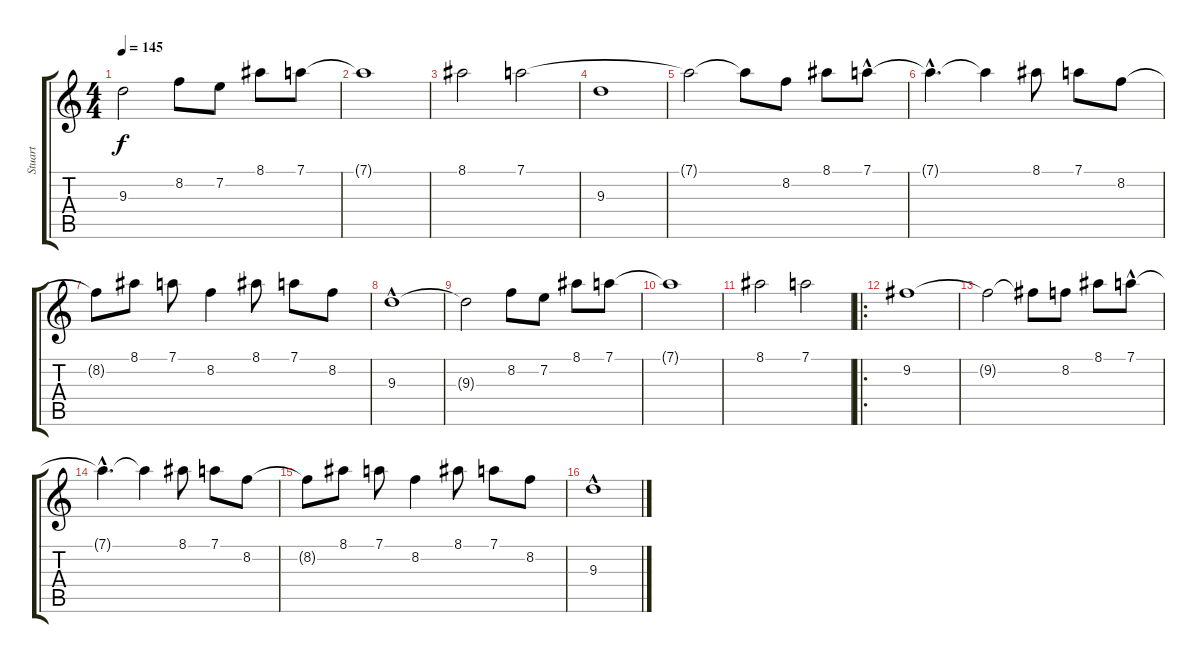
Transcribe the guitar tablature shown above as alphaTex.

\track ("Stuart" "Stuart") {instrument distortionguitar}
\staff {score tabs}
\tuning (D4 A3 F3 C3 G2 D2) {hide}
\ts (4 4)
\tempo 145
\clef g2
\ks c
9.3{t}.2{dy f} 8.2.8 7.2.8 8.1.8 7.1.8 |
7.1{t}.1 |
8.1.2 7.1.2 |
9.3.1 |
7.1{t}.2 7.1{t}.8 8.2.8 8.1.8 7.1{hac}.8 |
7.1{hac t}.4{d} 7.1{t}.4 8.1.8 7.1.8 8.2.8 |
8.2{t}.8 8.1.8 7.1.8 8.2.4 8.1.8 7.1.8 8.2.8 |
9.3{hac}.1 |
9.3{t}.2 8.2.8 7.2.8 8.1.8 7.1.8 |
7.1{t}.1 |
8.1.2 7.1.2 |
\ro
9.2.1 |
9.2{t}.2 9.2{t}.8 8.2.8 8.1.8 7.1{hac}.8 |
7.1{hac t}.4{d} 7.1{t}.4 8.1.8 7.1.8 8.2.8 |
8.2{t}.8 8.1.8 7.1.8 8.2.4 8.1.8 7.1.8 8.2.8 |
9.3{hac}.1
